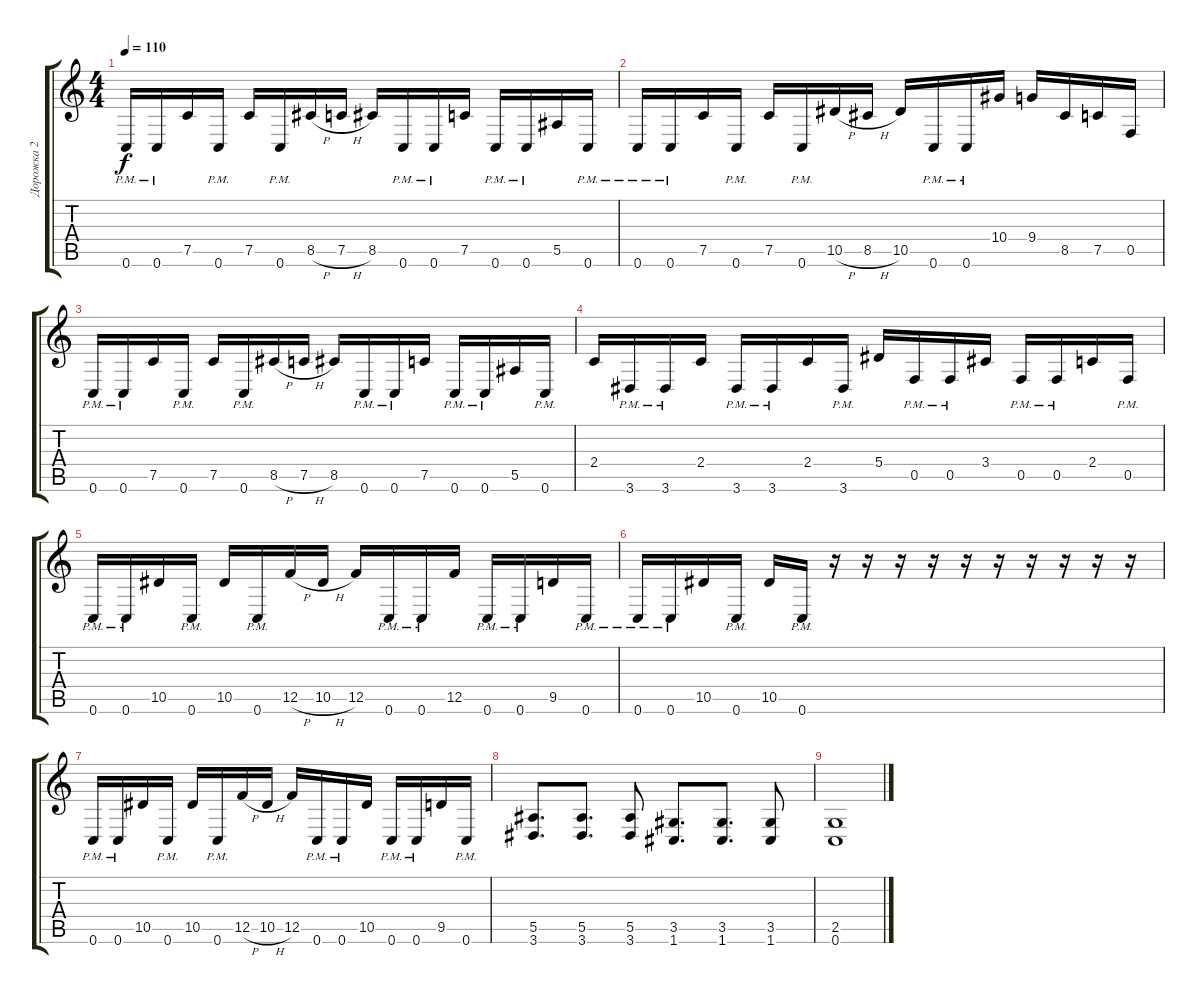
\track ("Дорожка 2" "Дорожка 2") {instrument distortionguitar}
\staff {score tabs}
\tuning (C4 G3 Eb3 Bb2 F2 C2) {hide}
\ts (4 4)
\tempo 110
\clef g2
\ks c
0.6{pm}.16{dy f} 0.6{pm}.16 7.5.16 0.6{pm}.16 7.5.16 0.6{pm}.16 8.5{h}.16 7.5{h}.16 8.5.16 0.6{pm}.16 0.6{pm}.16 7.5.16 0.6{pm}.16 0.6{pm}.16 5.5.16 0.6{pm}.16 |
0.6{pm}.16 0.6{pm}.16 7.5.16 0.6{pm}.16 7.5.16 0.6{pm}.16 10.5{h}.16 8.5{h}.16 10.5.16 0.6{pm}.16 0.6{pm}.16 10.4.16 9.4.16 8.5.16 7.5.16 0.5.16 |
0.6{pm}.16 0.6{pm}.16 7.5.16 0.6{pm}.16 7.5.16 0.6{pm}.16 8.5{h}.16 7.5{h}.16 8.5.16 0.6{pm}.16 0.6{pm}.16 7.5.16 0.6{pm}.16 0.6{pm}.16 5.5.16 0.6{pm}.16 |
2.4.16 3.6{pm}.16 3.6{pm}.16 2.4.16 3.6{pm}.16 3.6{pm}.16 2.4.16 3.6{pm}.16 5.4.16 0.5{pm}.16 0.5{pm}.16 3.4.16 0.5{pm}.16 0.5{pm}.16 2.4.16 0.5{pm}.16 |
0.6{pm}.16 0.6{pm}.16 10.5.16 0.6{pm}.16 10.5.16 0.6{pm}.16 12.5{h}.16 10.5{h}.16 12.5.16 0.6{pm}.16 0.6{pm}.16 12.5.16 0.6{pm}.16 0.6{pm}.16 9.5.16 0.6{pm}.16 |
0.6{pm}.16 0.6{pm}.16 10.5.16 0.6{pm}.16 10.5.16 0.6{pm}.16 r.16 r.16 r.16 r.16 r.16 r.16 r.16 r.16 r.16 r.16 |
0.6{pm}.16 0.6{pm}.16 10.5.16 0.6{pm}.16 10.5.16 0.6{pm}.16 12.5{h}.16 10.5{h}.16 12.5.16 0.6{pm}.16 0.6{pm}.16 10.5.16 0.6{pm}.16 0.6{pm}.16 9.5.16 0.6{pm}.16 |
(5.5 3.6).8{d} (5.5 3.6).8{d} (5.5 3.6).8 (3.5 1.6).8{d} (3.5 1.6).8{d} (3.5 1.6).8 |
(2.5 0.6).1
